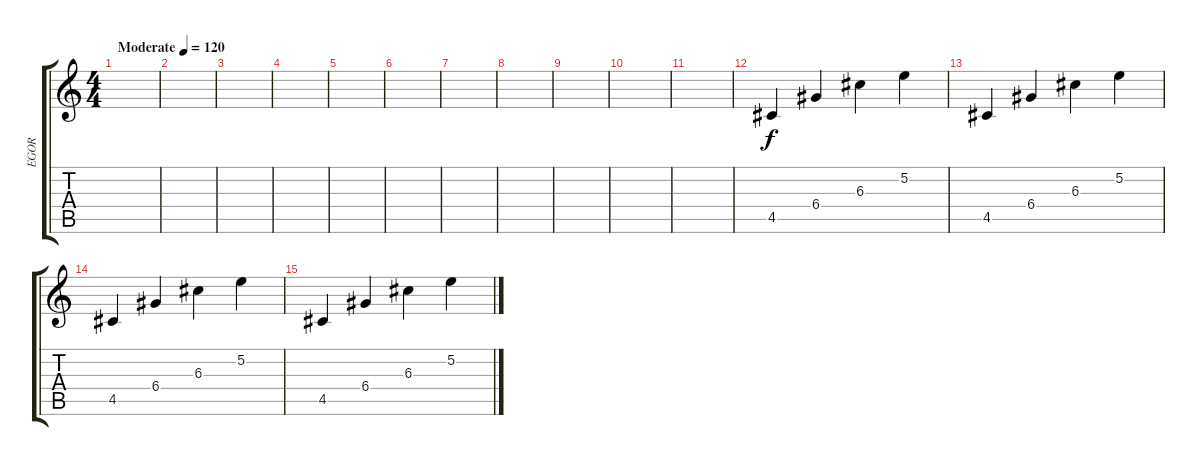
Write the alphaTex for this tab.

\track ("EGOR" "EGOR") {instrument acousticguitarsteel}
\staff {score tabs}
\tuning (E4 B3 G3 D3 A2 E2) {hide}
\ts (4 4)
\tempo (120 "Moderate")
\clef g2
\ks c
|
|
|
|
|
|
|
|
|
|
|
4.5.4 6.4.4 6.3.4 5.2.4 |
4.5.4 6.4.4 6.3.4 5.2.4 |
4.5.4 6.4.4 6.3.4 5.2.4 |
4.5.4 6.4.4 6.3.4 5.2.4
